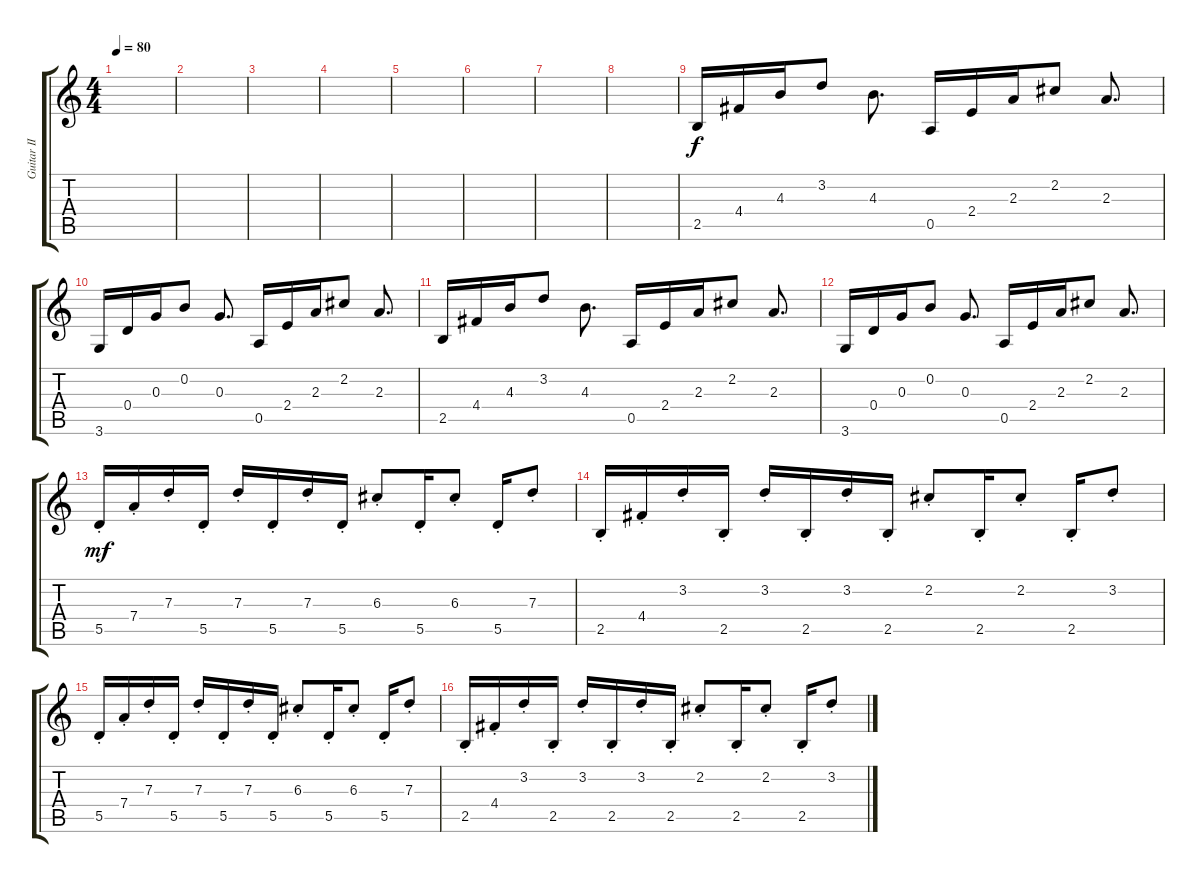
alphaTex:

\track ("Guitar II" "Guitar II") {instrument overdrivenguitar}
\staff {score tabs}
\tuning (E4 B3 G3 D3 A2 E2) {hide}
\ts (4 4)
\tempo 80
\clef g2
\ks c
|
|
|
|
|
|
|
|
2.5.16 4.4.16 4.3.16 3.2.8 4.3.8{d} 0.5.16 2.4.16 2.3.16 2.2.8 2.3.8{d} |
3.6.16 0.4.16 0.3.16 0.2.8 0.3.8{d} 0.5.16 2.4.16 2.3.16 2.2.8 2.3.8{d} |
2.5.16 4.4.16 4.3.16 3.2.8 4.3.8{d} 0.5.16 2.4.16 2.3.16 2.2.8 2.3.8{d} |
3.6.16 0.4.16 0.3.16 0.2.8 0.3.8{d} 0.5.16 2.4.16 2.3.16 2.2.8 2.3.8{d} |
5.5{st}.16{dy mf} 7.4{st}.16 7.3{st}.16 5.5{st}.16 7.3{st}.16 5.5{st}.16 7.3{st}.16 5.5{st}.16 6.3{st}.8 5.5{st}.16 6.3{st}.8 5.5{st}.16 7.3{st}.8 |
2.5{st}.16 4.4{st}.16 3.2{st}.16 2.5{st}.16 3.2{st}.16 2.5{st}.16 3.2{st}.16 2.5{st}.16 2.2{st}.8 2.5{st}.16 2.2{st}.8 2.5{st}.16 3.2{st}.8 |
5.5{st}.16 7.4{st}.16 7.3{st}.16 5.5{st}.16 7.3{st}.16 5.5{st}.16 7.3{st}.16 5.5{st}.16 6.3{st}.8 5.5{st}.16 6.3{st}.8 5.5{st}.16 7.3{st}.8 |
2.5{st}.16 4.4{st}.16 3.2{st}.16 2.5{st}.16 3.2{st}.16 2.5{st}.16 3.2{st}.16 2.5{st}.16 2.2{st}.8 2.5{st}.16 2.2{st}.8 2.5{st}.16 3.2{st}.8
